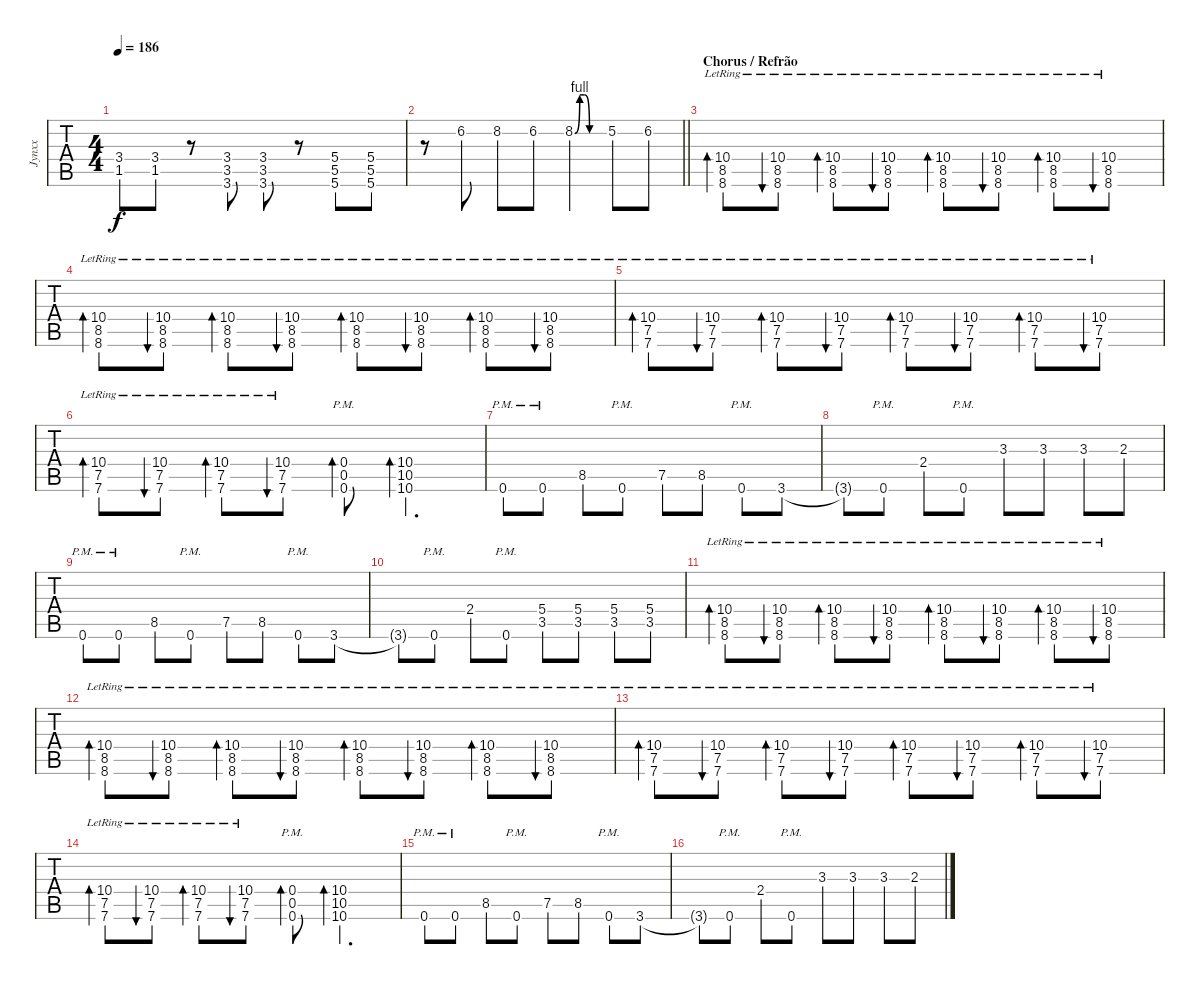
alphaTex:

\track ("Jynxx" "Jynxx") {instrument distortionguitar}
\staff {tabs}
\tuning (Eb4 Bb3 Gb3 Db3 Ab2 Db2) {hide}
\ts (4 4)
\tempo 186
\clef g2
\ks c
(3.4 1.5).8{dy f} (3.4 1.5).8 r.8 (3.4 3.5 3.6).8 (3.4 3.5 3.6).8 r.8 (5.4 5.5 5.6).8 (5.4 5.5 5.6).8 |
\barLineRight lightlight
r.8 6.2.8 8.2.8 6.2.8 8.2{be (custom 0 0 10 4 20 4 30 0 60 0)}.4 5.2.8 6.2.8 |
\section ("" "Chorus / Refrão")
(10.4{lr} 8.5{lr} 8.6{lr}).8{bd 60} (10.4{lr} 8.5{lr} 8.6{lr}).8{bu 60} (10.4{lr} 8.5{lr} 8.6{lr}).8{bd 60} (10.4{lr} 8.5{lr} 8.6{lr}).8{bu 60} (10.4{lr} 8.5{lr} 8.6{lr}).8{bd 60} (10.4{lr} 8.5{lr} 8.6{lr}).8{bu 60} (10.4{lr} 8.5{lr} 8.6{lr}).8{bd 60} (10.4{lr} 8.5{lr} 8.6{lr}).8{bu 60} |
(10.4{lr} 8.5{lr} 8.6{lr}).8{bd 60} (10.4{lr} 8.5{lr} 8.6{lr}).8{bu 60} (10.4{lr} 8.5{lr} 8.6{lr}).8{bd 60} (10.4{lr} 8.5{lr} 8.6{lr}).8{bu 60} (10.4{lr} 8.5{lr} 8.6{lr}).8{bd 60} (10.4{lr} 8.5{lr} 8.6{lr}).8{bu 60} (10.4{lr} 8.5{lr} 8.6{lr}).8{bd 60} (10.4{lr} 8.5{lr} 8.6{lr}).8{bu 60} |
(10.4{lr} 7.5{lr} 7.6{lr}).8{bd 60} (10.4{lr} 7.5{lr} 7.6{lr}).8{bu 60} (10.4{lr} 7.5{lr} 7.6{lr}).8{bd 60} (10.4{lr} 7.5{lr} 7.6{lr}).8{bu 60} (10.4{lr} 7.5{lr} 7.6{lr}).8{bd 60} (10.4{lr} 7.5{lr} 7.6{lr}).8{bu 60} (10.4{lr} 7.5{lr} 7.6{lr}).8{bd 60} (10.4{lr} 7.5{lr} 7.6{lr}).8{bu 60} |
(10.4{lr} 7.5{lr} 7.6{lr}).8{bd 60} (10.4{lr} 7.5{lr} 7.6{lr}).8{bu 60} (10.4{lr} 7.5{lr} 7.6{lr}).8{bd 60} (10.4{lr} 7.5{lr} 7.6{lr}).8{bu 60} (0.4 0.5 0.6{pm}).8{bd 60} (10.4 10.5 10.6).4{d bd 60} |
0.6{pm}.8 0.6{pm}.8 8.5.8 0.6{pm}.8 7.5.8 8.5.8 0.6{pm}.8 3.6.8 |
3.6{t}.8 0.6{pm}.8 2.4.8 0.6{pm}.8 3.3.8 3.3.8 3.3.8 2.3.8 |
0.6{pm}.8 0.6{pm}.8 8.5.8 0.6{pm}.8 7.5.8 8.5.8 0.6{pm}.8 3.6.8 |
3.6{t}.8 0.6{pm}.8 2.4.8 0.6{pm}.8 (5.4 3.5).8 (5.4 3.5).8 (5.4 3.5).8 (5.4 3.5).8 |
(10.4{lr} 8.5{lr} 8.6{lr}).8{bd 60} (10.4{lr} 8.5{lr} 8.6{lr}).8{bu 60} (10.4{lr} 8.5{lr} 8.6{lr}).8{bd 60} (10.4{lr} 8.5{lr} 8.6{lr}).8{bu 60} (10.4{lr} 8.5{lr} 8.6{lr}).8{bd 60} (10.4{lr} 8.5{lr} 8.6{lr}).8{bu 60} (10.4{lr} 8.5{lr} 8.6{lr}).8{bd 60} (10.4{lr} 8.5{lr} 8.6{lr}).8{bu 60} |
(10.4{lr} 8.5{lr} 8.6{lr}).8{bd 60} (10.4{lr} 8.5{lr} 8.6{lr}).8{bu 60} (10.4{lr} 8.5{lr} 8.6{lr}).8{bd 60} (10.4{lr} 8.5{lr} 8.6{lr}).8{bu 60} (10.4{lr} 8.5{lr} 8.6{lr}).8{bd 60} (10.4{lr} 8.5{lr} 8.6{lr}).8{bu 60} (10.4{lr} 8.5{lr} 8.6{lr}).8{bd 60} (10.4{lr} 8.5{lr} 8.6{lr}).8{bu 60} |
(10.4{lr} 7.5{lr} 7.6{lr}).8{bd 60} (10.4{lr} 7.5{lr} 7.6{lr}).8{bu 60} (10.4{lr} 7.5{lr} 7.6{lr}).8{bd 60} (10.4{lr} 7.5{lr} 7.6{lr}).8{bu 60} (10.4{lr} 7.5{lr} 7.6{lr}).8{bd 60} (10.4{lr} 7.5{lr} 7.6{lr}).8{bu 60} (10.4{lr} 7.5{lr} 7.6{lr}).8{bd 60} (10.4{lr} 7.5{lr} 7.6{lr}).8{bu 60} |
(10.4{lr} 7.5{lr} 7.6{lr}).8{bd 60} (10.4{lr} 7.5{lr} 7.6{lr}).8{bu 60} (10.4{lr} 7.5{lr} 7.6{lr}).8{bd 60} (10.4{lr} 7.5{lr} 7.6{lr}).8{bu 60} (0.4 0.5 0.6{pm}).8{bd 60} (10.4 10.5 10.6).4{d bd 60} |
0.6{pm}.8 0.6{pm}.8 8.5.8 0.6{pm}.8 7.5.8 8.5.8 0.6{pm}.8 3.6.8 |
3.6{t}.8 0.6{pm}.8 2.4.8 0.6{pm}.8 3.3.8 3.3.8 3.3.8 2.3.8
